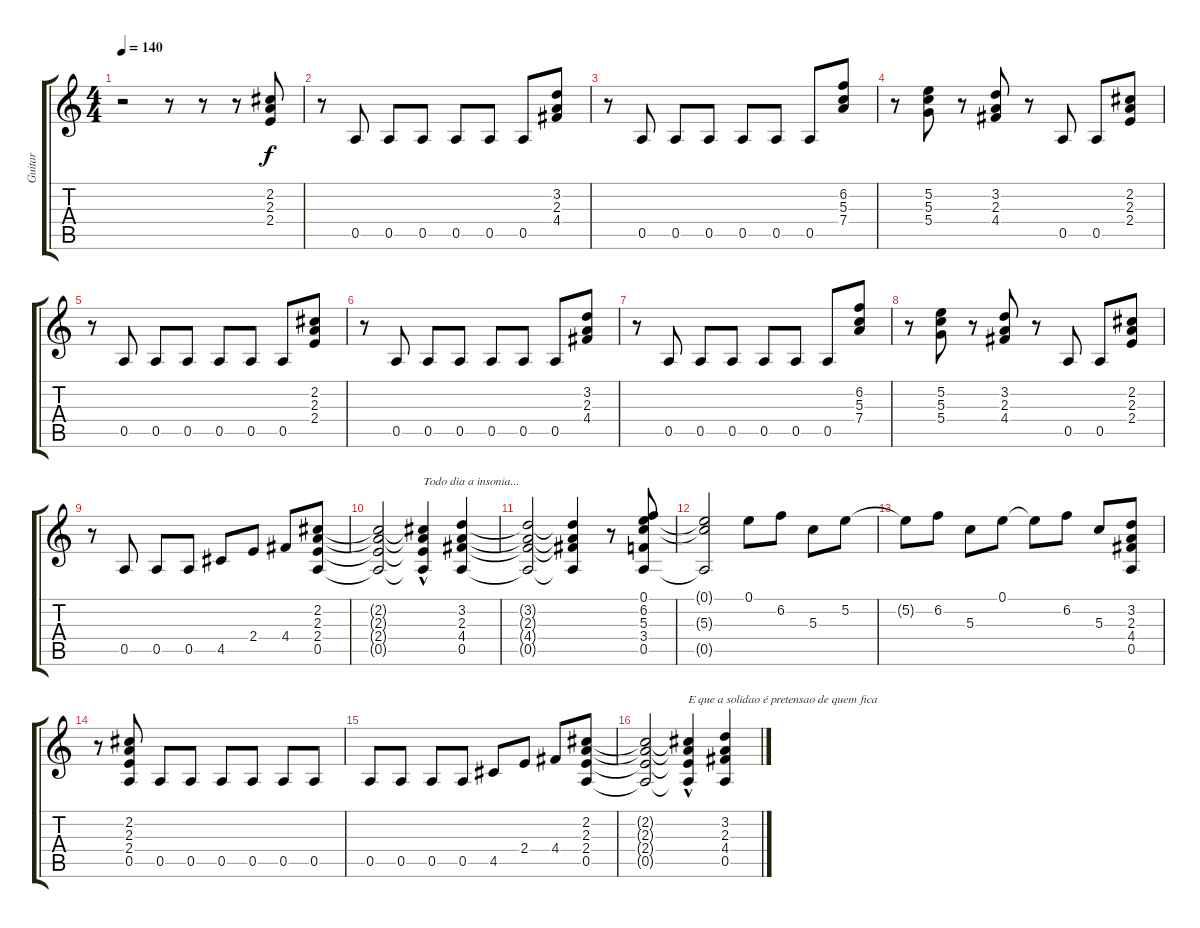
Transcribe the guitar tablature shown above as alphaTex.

\track ("Guitar" "Guitar") {instrument distortionguitar}
\staff {score tabs}
\tuning (E4 B3 G3 D3 A2 E2) {hide}
\ts (4 4)
\tempo 140
\clef g2
\ks c
r.2{dy f instrument distortionguitar} r.8 r.8 r.8 (2.2 2.3 2.4).8 |
r.8 0.5.8 0.5.8 0.5.8 0.5.8 0.5.8 0.5.8 (3.2 2.3 4.4).8 |
r.8 0.5.8 0.5.8 0.5.8 0.5.8 0.5.8 0.5.8 (6.2 5.3 7.4).8 |
r.8 (5.2 5.3 5.4).8 r.8 (3.2 2.3 4.4).8 r.8 0.5.8 0.5.8 (2.2 2.3 2.4).8 |
r.8 0.5.8 0.5.8 0.5.8 0.5.8 0.5.8 0.5.8 (2.2 2.3 2.4).8 |
r.8 0.5.8 0.5.8 0.5.8 0.5.8 0.5.8 0.5.8 (3.2 2.3 4.4).8 |
r.8 0.5.8 0.5.8 0.5.8 0.5.8 0.5.8 0.5.8 (6.2 5.3 7.4).8 |
r.8 (5.2 5.3 5.4).8 r.8 (3.2 2.3 4.4).8 r.8 0.5.8 0.5.8 (2.2 2.3 2.4).8 |
r.8 0.5.8 0.5.8 0.5.8 4.5.8 2.4.8 4.4.8 (2.2 2.3 2.4 0.5).8 |
(2.2{t} 2.3{t} 2.4{t} 0.5{t}).2 (2.2{t} 2.3{hac t} 2.4{hac t} 0.5{t}).4{txt "Todo dia a insonia..."} (3.2 2.3 4.4 0.5).4 |
(3.2{t} 2.3{t} 4.4{t} 0.5{t}).2 (3.2{t} 2.3{t} 4.4{t} 0.5{t}).4 r.8 (0.1 6.2 5.3 3.4 0.5).8 |
(0.1{t} 5.3{t} 0.5{t}).2 0.1.8 6.2.8 5.3.8 5.2.8 |
5.2{t}.8 6.2.8 5.3.8 0.1.8 0.1{t}.8 6.2.8 5.3.8 (3.2 2.3 4.4 0.5).8 |
r.8 (2.2 2.3 2.4 0.5).8 0.5.8 0.5.8 0.5.8 0.5.8 0.5.8 0.5.8 |
0.5.8 0.5.8 0.5.8 0.5.8 4.5.8 2.4.8 4.4.8 (2.2 2.3 2.4 0.5).8 |
(2.2{t} 2.3{t} 2.4{t} 0.5{t}).2 (2.2{t} 2.3{t} 2.4{t} 0.5{hac t}).4{txt "E que a solidao é pretensao de quem fica"} (3.2 2.3 4.4 0.5).4
